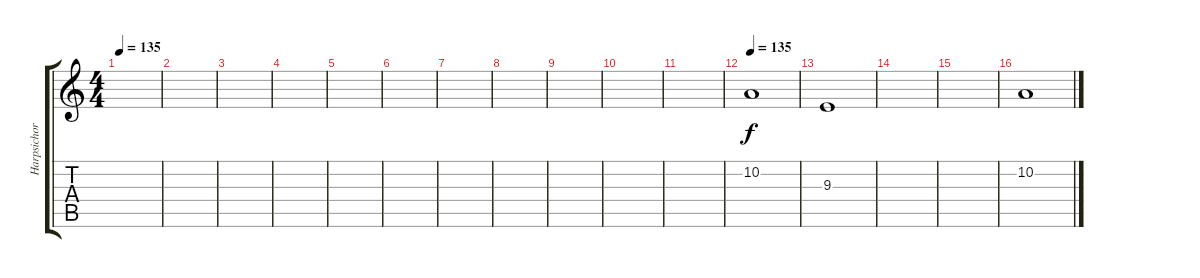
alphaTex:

\track ("Harpsichord" "Harpsichor") {instrument harpsichord}
\staff {score tabs}
\tuning (E4 B3 G3 D3 A2 E2) {hide}
\ts (4 4)
\tempo 135
\clef g2
\ks c
|
|
|
|
|
|
|
|
|
|
|
\tempo 135
10.2.1{volume 13 instrument choiraahs} |
9.3.1 |
|
|
10.2.1{volume 13 instrument choiraahs}
